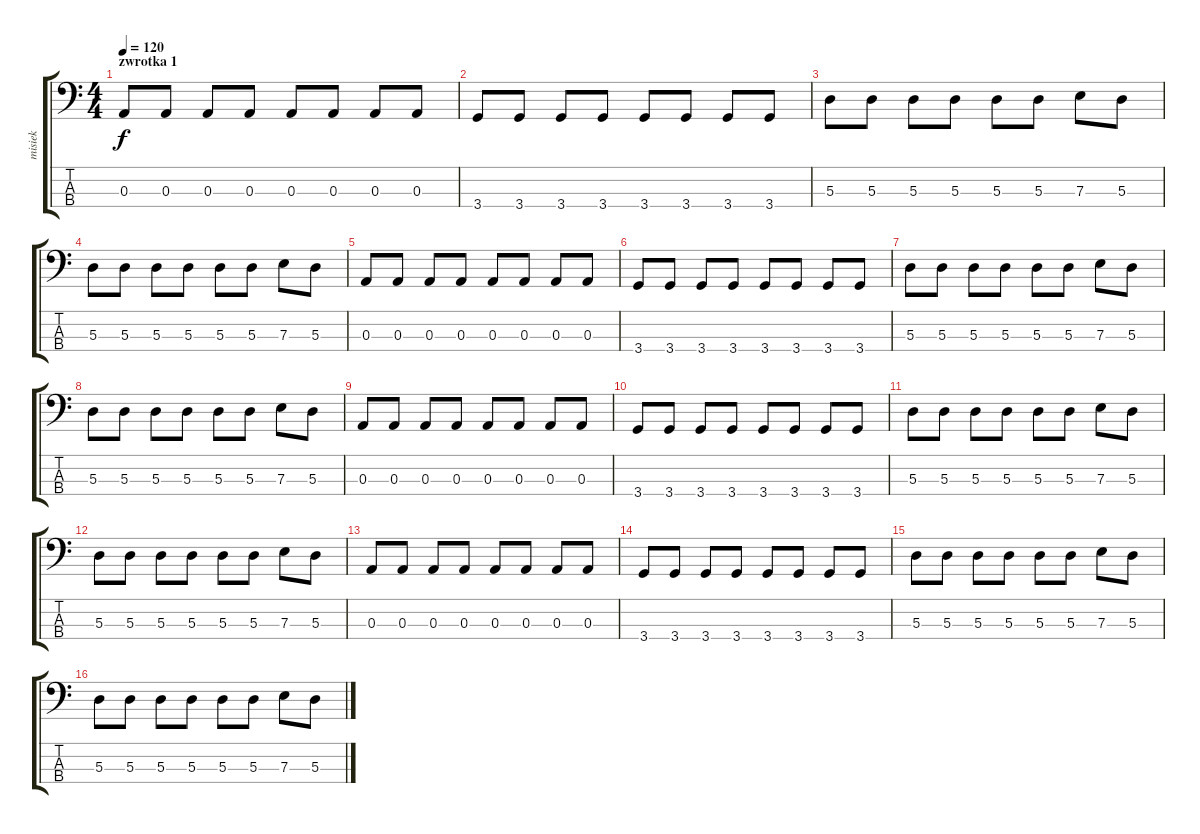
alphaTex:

\track ("misiek" "misiek") {instrument electricbasspick}
\staff {score tabs}
\tuning (G2 D2 A1 E1) {hide}
\ts (4 4)
\section ("" "zwrotka 1")
\tempo 120
\clef f4
\ks c
0.3.8{dy f} 0.3.8 0.3.8 0.3.8 0.3.8 0.3.8 0.3.8 0.3.8 |
3.4.8 3.4.8 3.4.8 3.4.8 3.4.8 3.4.8 3.4.8 3.4.8 |
5.3.8 5.3.8 5.3.8 5.3.8 5.3.8 5.3.8 7.3.8 5.3.8 |
5.3.8 5.3.8 5.3.8 5.3.8 5.3.8 5.3.8 7.3.8 5.3.8 |
0.3.8 0.3.8 0.3.8 0.3.8 0.3.8 0.3.8 0.3.8 0.3.8 |
3.4.8 3.4.8 3.4.8 3.4.8 3.4.8 3.4.8 3.4.8 3.4.8 |
5.3.8 5.3.8 5.3.8 5.3.8 5.3.8 5.3.8 7.3.8 5.3.8 |
5.3.8 5.3.8 5.3.8 5.3.8 5.3.8 5.3.8 7.3.8 5.3.8 |
0.3.8 0.3.8 0.3.8 0.3.8 0.3.8 0.3.8 0.3.8 0.3.8 |
3.4.8 3.4.8 3.4.8 3.4.8 3.4.8 3.4.8 3.4.8 3.4.8 |
5.3.8 5.3.8 5.3.8 5.3.8 5.3.8 5.3.8 7.3.8 5.3.8 |
5.3.8 5.3.8 5.3.8 5.3.8 5.3.8 5.3.8 7.3.8 5.3.8 |
0.3.8 0.3.8 0.3.8 0.3.8 0.3.8 0.3.8 0.3.8 0.3.8 |
3.4.8 3.4.8 3.4.8 3.4.8 3.4.8 3.4.8 3.4.8 3.4.8 |
5.3.8 5.3.8 5.3.8 5.3.8 5.3.8 5.3.8 7.3.8 5.3.8 |
5.3.8 5.3.8 5.3.8 5.3.8 5.3.8 5.3.8 7.3.8 5.3.8
